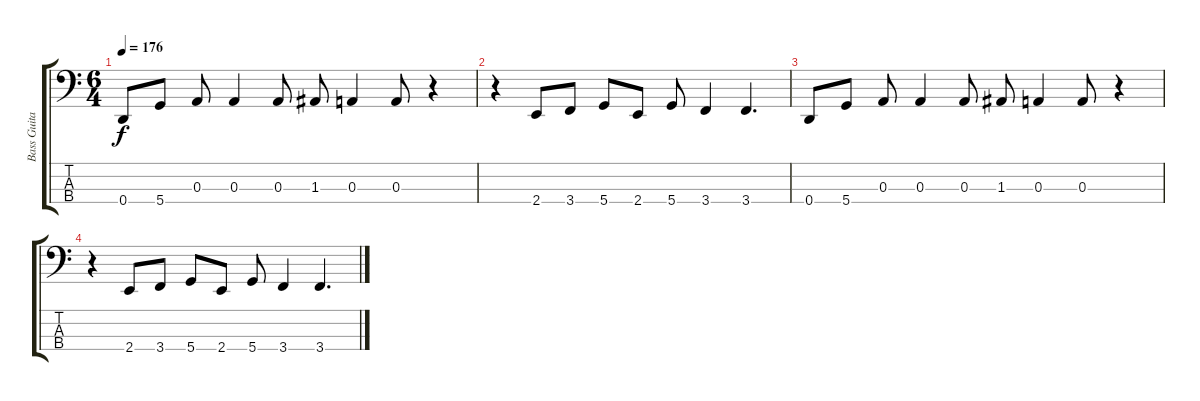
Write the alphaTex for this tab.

\track ("Bass Guitar" "Bass Guita") {instrument electricbassfinger}
\staff {score tabs}
\tuning (G2 D2 A1 D1) {hide}
\ts (6 4)
\tempo 176
\clef f4
\ks c
0.4.8{dy f} 5.4.8 0.3.8 0.3.4 0.3.8 1.3.8 0.3.4 0.3.8 r.4 |
r.4 2.4.8 3.4.8 5.4.8 2.4.8 5.4.8 3.4.4 3.4.4{d} |
0.4.8 5.4.8 0.3.8 0.3.4 0.3.8 1.3.8 0.3.4 0.3.8 r.4 |
r.4 2.4.8 3.4.8 5.4.8 2.4.8 5.4.8 3.4.4 3.4.4{d}
